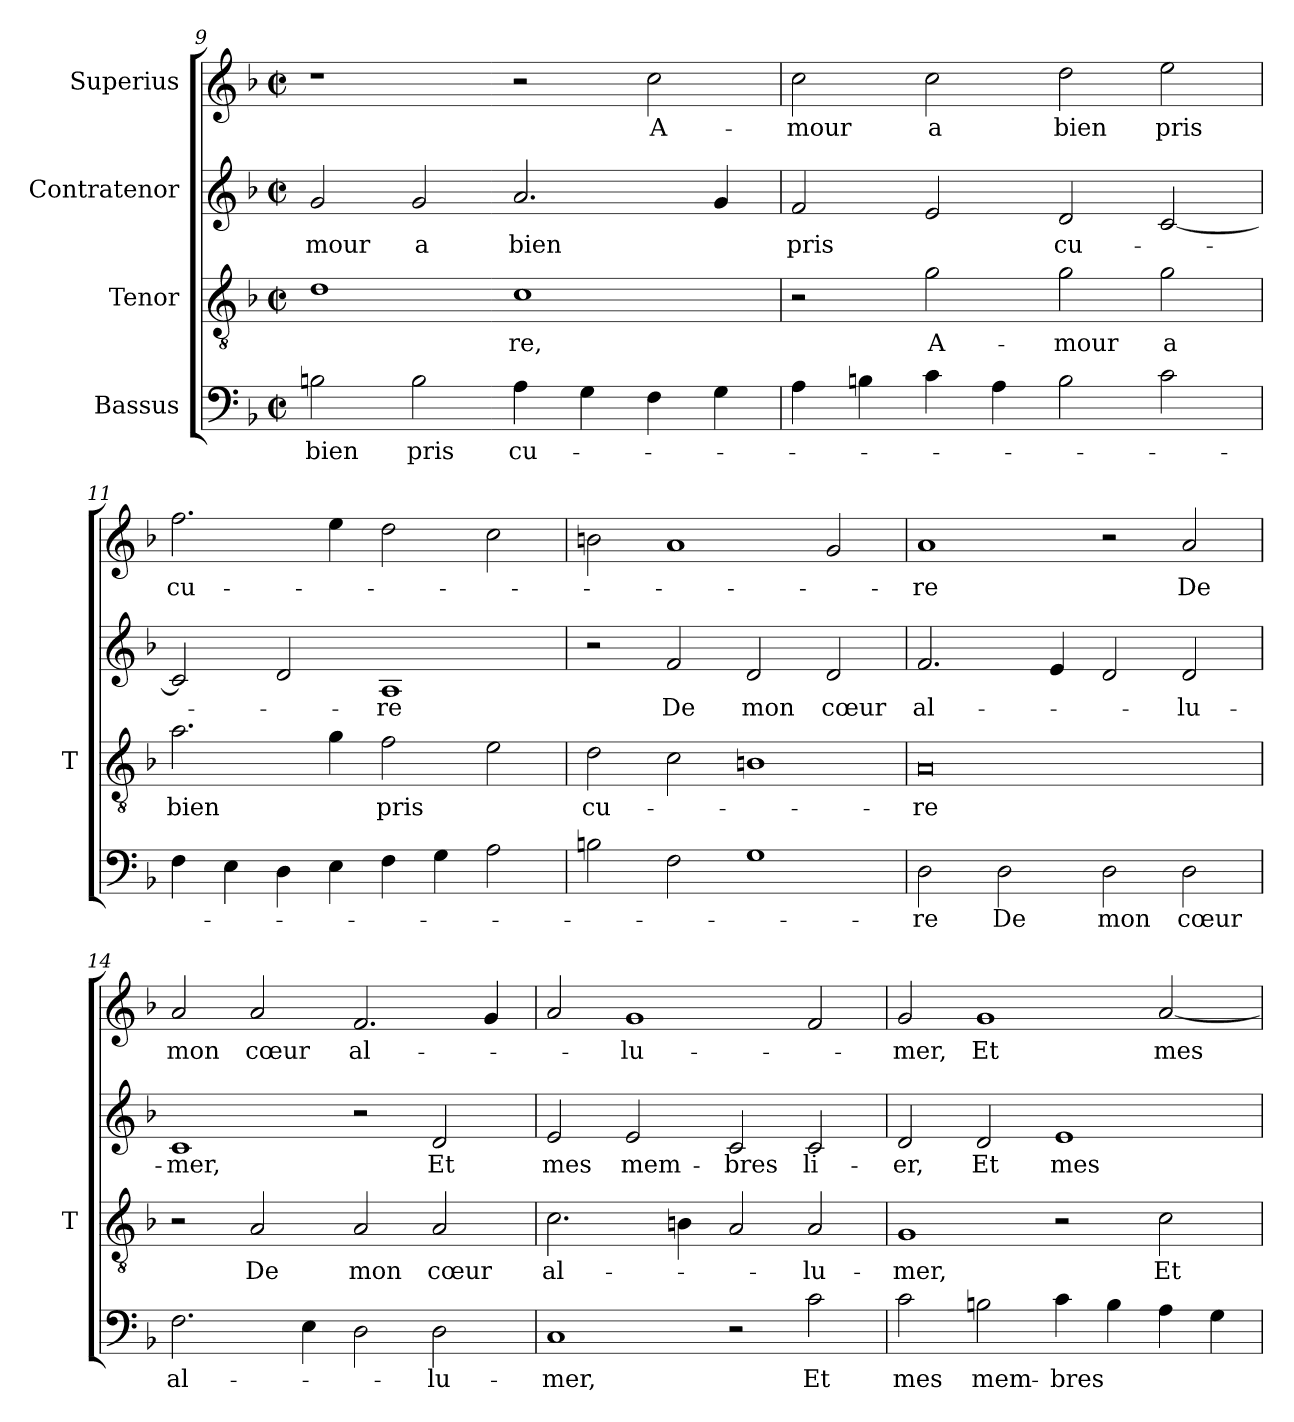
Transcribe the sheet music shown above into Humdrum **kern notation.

**kern	**text	**kern	**text	**kern	**text	**kern	**text
*part4	*part4	*part3	*part3	*part2	*part2	*part1	*part1
*staff4	*staff4	*staff3	*staff3	*staff2	*staff2	*staff1	*staff1
*I"Bassus	*	*I"Tenor	*	*I"Contratenor	*	*I"Superius	*
*	*	*I'T	*	*	*	*	*
*clefF4	*	*clefGv2	*	*clefG2	*	*clefG2	*
*k[b-]	*	*k[b-]	*	*k[b-]	*	*k[b-]	*
*F:	*	*F:	*	*F:	*	*F:	*
*M2/2	*	*M2/2	*	*M2/2	*	*M2/2	*
*met(c|)	*	*met(c|)	*	*met(c|)	*	*met(c|)	*
=9	=9	=9	=9	=9	=9	=9	=9
2B	-bien	1d	.	2g	-mour	1r	.
2B	-pris	.	.	2g	-a	.	.
4A	cu-	1c	-re,	2.a	-bien	2r	.
4G	.	.	.	.	.	.	.
4F	.	.	.	.	.	2cc	A-
4G	.	.	.	4g	.	.	.
=10	=10	=10	=10	=10	=10	=10	=10
4A	.	2r	.	2f	-pris	2cc	-mour
4B	.	.	.	.	.	.	.
4c	.	2g	A-	2e	.	2cc	-a
4A	.	.	.	.	.	.	.
2B	.	2g	-mour	2d	cu-	2dd	-bien
2c	.	2g	-a	[2c	.	2ee	-pris
!!LO:PB:g=z
=11	=11	=11	=11	=11	=11	=11	=11
4F	.	2.a	-bien	2c]	.	2.ff	cu-
4E	.	.	.	.	.	.	.
4D	.	.	.	2d	.	.	.
4E	.	4g	.	.	.	4ee	.
4F	.	2f	-pris	1A	-re	2dd	.
4G	.	.	.	.	.	.	.
2A	.	2e	.	.	.	2cc	.
=12	=12	=12	=12	=12	=12	=12	=12
2B	.	2d	cu-	2r	.	2b	.
2F	.	2c	.	2f	-De	1a	.
1G	.	1B	.	2d	-mon	.	.
.	.	.	.	2d	-cœur	2g	.
=13	=13	=13	=13	=13	=13	=13	=13
2D	-re	0A	-re	2.f	al-	1a	-re
2D	-De	.	.	.	.	.	.
.	.	.	.	4e	.	.	.
2D	-mon	.	.	2d	.	2r	.
2D	-cœur	.	.	2d	lu-	2a	-De
=14	=14	=14	=14	=14	=14	=14	=14
2.F	al-	2r	.	1c	-mer,	2a	-mon
.	.	2A	-De	.	.	2a	-cœur
4E	.	.	.	.	.	.	.
2D	.	2A	-mon	2r	.	2.f	al-
2D	lu-	2A	-cœur	2d	-Et	.	.
.	.	.	.	.	.	4g	.
=15	=15	=15	=15	=15	=15	=15	=15
1C	-mer,	2.c	al-	2e	-mes	2a	.
.	.	.	.	2e	mem-	1g	lu-
.	.	4B	.	.	.	.	.
2r	.	2A	.	2c	-bres	.	.
2c	-Et	2A	lu-	2c	li-	2f	.
=16	=16	=16	=16	=16	=16	=16	=16
2c	-mes	1G	-mer,	2d	-er,	2g	-mer,
2B	mem-	.	.	2d	-Et	1g	-Et
4c	-bres	2r	.	1e	-mes	.	.
4B	.	.	.	.	.	.	.
4A	.	2c	-Et	.	.	[2a	-mes
4G	.	.	.	.	.	.	.
=	=	=	=	=	=	=	=
*-	*-	*-	*-	*-	*-	*-	*-
